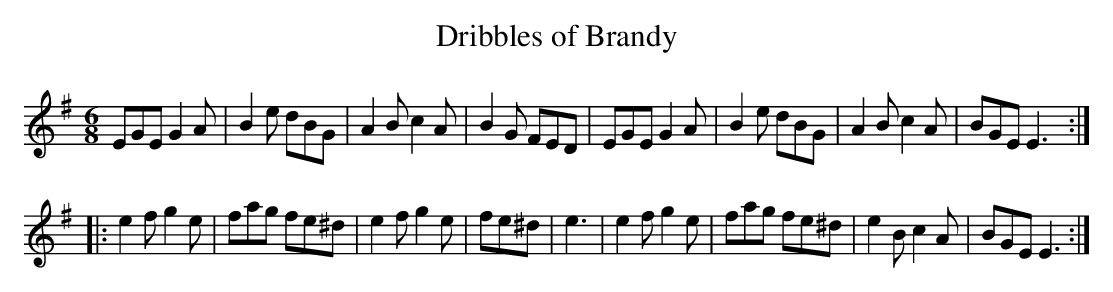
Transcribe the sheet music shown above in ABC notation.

X:1
T:Dribbles of Brandy
M:6/8
K:Em
EGE G2A| B2e dBG| A2Bc2A| B2G FED|\
EGE G2A| B2e dBG| A2B c2A| BGE E3:|
|:e2f g2e| fag fe^d| e2f g2e| fe^d| e3|\
e2f g2e| fag fe^d| e2B c2A| BGE E3:|
